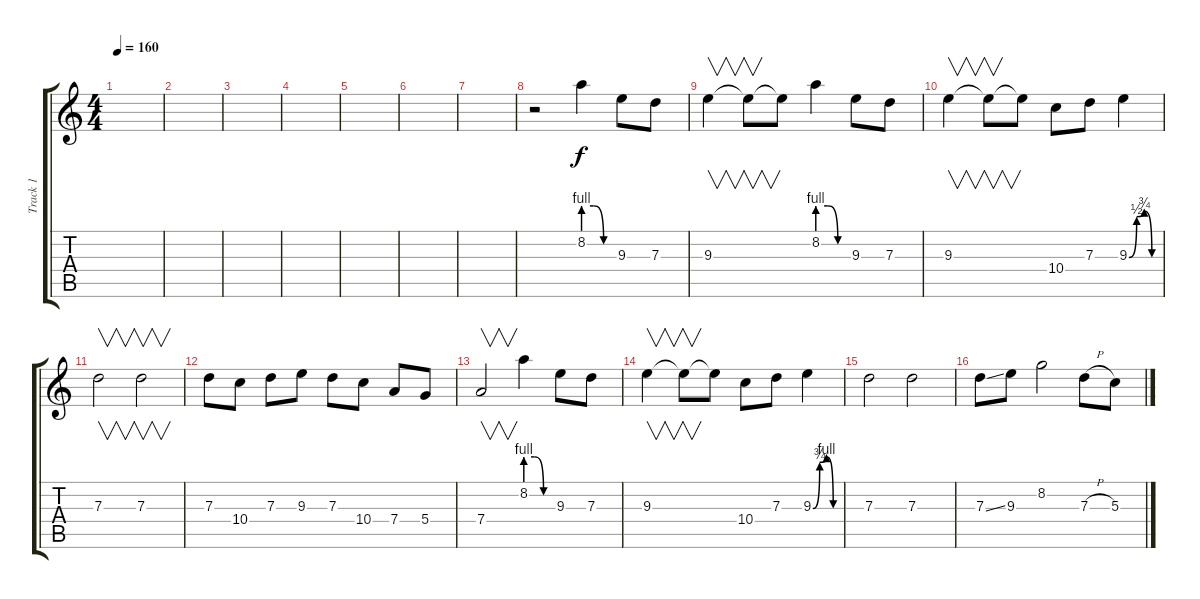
\track ("Track 1" "Track 1") {instrument distortionguitar}
\staff {score tabs}
\tuning (E4 B3 G3 D3 A2 E2) {hide}
\ts (4 4)
\tempo 160
\clef g2
\ks c
|
|
|
|
|
|
|
r.2 8.2{be (custom 0 4 20 4 40 0 60 0)}.4 9.3.8 7.3.8 |
9.3.4{v} 9.3{t}.8{v} 9.3{t}.8 8.2{be (custom 0 4 20 4 40 0 60 0)}.4 9.3.8 7.3.8 |
9.3.4{v} 9.3{t}.8{v} 9.3{t}.8 10.4.8 7.3.8 9.3{be (custom 0 0 15 2 30 3 45 0 60 0)}.4 |
7.3.2{v} 7.3.2{v} |
7.3.8 10.4.8 7.3.8 9.3.8 7.3.8 10.4.8 7.4.8 5.4.8 |
7.4.2{v} 8.2{be (custom 0 4 20 4 40 0 60 0)}.4 9.3.8 7.3.8 |
9.3.4{v} 9.3{t}.8{v} 9.3{t}.8 10.4.8 7.3.8 9.3{be (custom 0 0 15 3 30 4 45 0 60 0)}.4 |
7.3.2 7.3.2 |
7.3{ss}.8 9.3.8 8.2.2 7.3{h}.8 5.3.8
